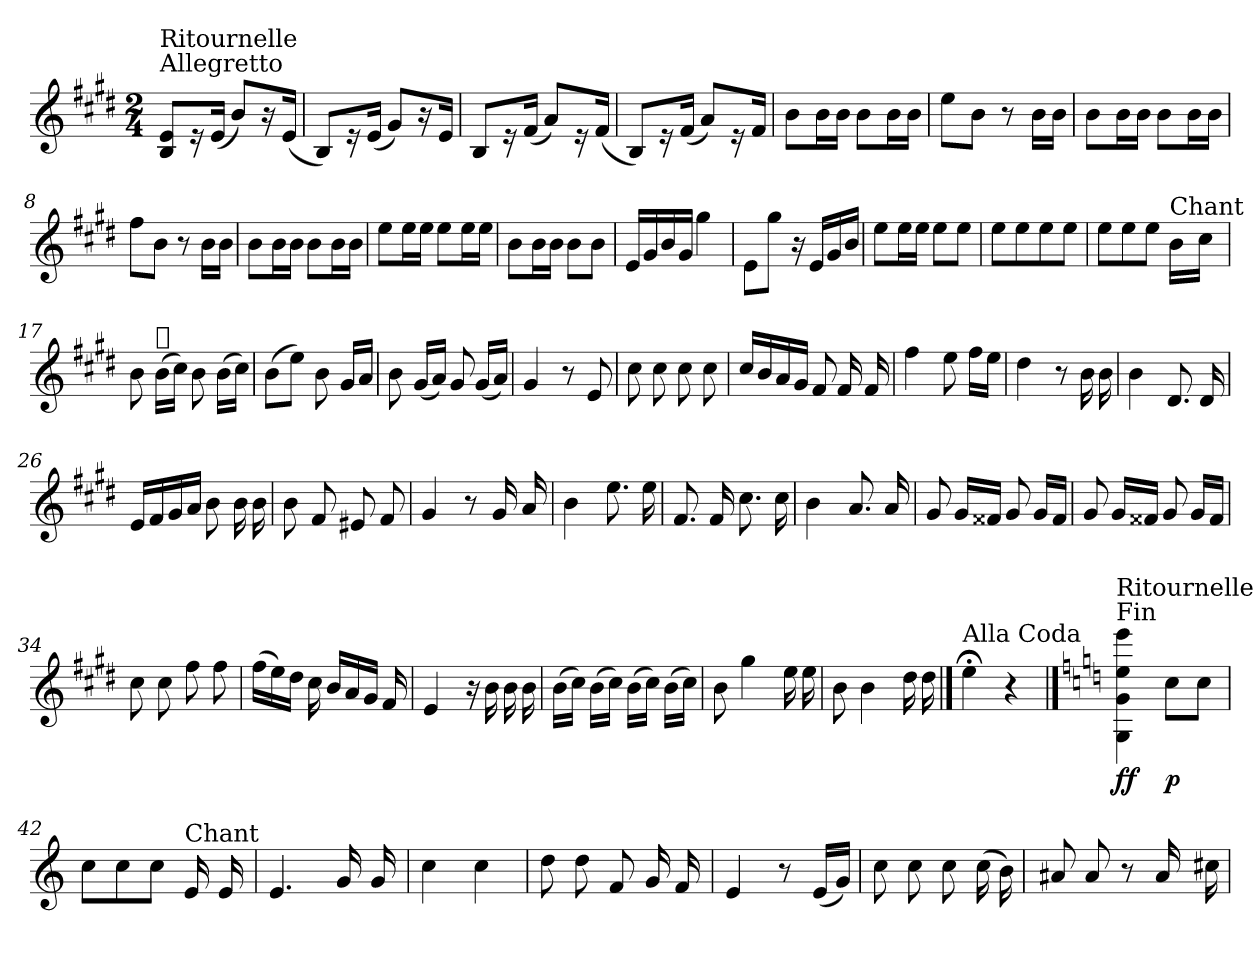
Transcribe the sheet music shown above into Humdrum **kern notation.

**kern	**dynam
*part1	*part1
*staff1	*staff1
*clefG2	*
*k[f#c#g#d#]	*
*E:	*
*M2/4	*
=1	=1
!LO:TX:a:t=Allegretto	!
!LO:TX:a:t=Ritournelle	!
8B/ 8e/L	.
16r	.
(<16e/Jk	.
8b/L)	.
16r	.
(<16e/Jk	.
=2	=2
8B/L)	.
16r	.
(<16e/Jk	.
8g#/L)	.
16r	.
16e/Jk	.
=3	=3
8B/L	.
16r	.
(<16f#/Jk	.
8a/L)	.
16re	.
(<16f#/Jk	.
=4	=4
8B/L)	.
16r	.
(<16f#/Jk	.
8a/L)	.
16re	.
16f#/Jk	.
=5	=5
8b\L	.
16b\L	.
16b\JJ	.
8b\L	.
16b\L	.
16b\JJ	.
=6	=6
8ee\L	.
8b\J	.
8r	.
16b\LL	.
16b\JJ	.
!!LO:LB:g=z
=7	=7
8b\L	.
16b\L	.
16b\JJ	.
8b\L	.
16b\L	.
16b\JJ	.
=8	=8
8ff#\L	.
8b\J	.
8r	.
16b\LL	.
16b\JJ	.
=9	=9
8b\L	.
16b\L	.
16b\JJ	.
8b\L	.
16b\L	.
16b\JJ	.
=10	=10
8ee\L	.
16ee\L	.
16ee\JJ	.
8ee\L	.
16ee\L	.
16ee\JJ	.
=11	=11
8b\L	.
16b\L	.
16b\JJ	.
8b\L	.
8b\J	.
=12	=12
16e/LL	.
16g#/	.
16b/	.
16g#/JJ	.
4gg#\	.
=13	=13
8e\L	.
8gg#\J	.
16r	.
16e/LL	.
16g#/	.
16b/JJ	.
!!LO:LB:g=z
=14	=14
8ee\L	.
16ee\L	.
16ee\JJ	.
8ee\L	.
8ee\J	.
=15	=15
8ee\L	.
8ee\	.
8ee\	.
8ee\J	.
=16	=16
8ee\L	.
8ee\	.
8ee\J	.
!LO:TX:a:t=Chant	!
16b\LL	.
16cc#\JJ	.
=17	=17
8b\	.
!LO:TX:a:t=𝄋	!
(>16b\LL	.
16cc#\JJ)	.
8b\	.
(>16b\LL	.
16cc#\JJ)	.
=18	=18
(>8b\L	.
8ee\J)	.
8b\	.
16g#/LL	.
16a/JJ	.
=19	=19
8b\	.
(<16g#/LL	.
16a/JJ)	.
8g#/	.
(<16g#/LL	.
16a/JJ)	.
=20	=20
4g#/	.
8r	.
8e/	.
=21	=21
8cc#\	.
8cc#\	.
8cc#\	.
8cc#\	.
!!LO:LB:g=z
=22	=22
16cc#/LL	.
16b/	.
16a/	.
16g#/JJ	.
8f#/	.
16f#/	.
16f#/	.
=23	=23
4ff#\	.
8ee\	.
16ff#\LL	.
16ee\JJ	.
=24	=24
4dd#\	.
8r	.
16b\	.
16b\	.
=25	=25
4b\	.
8.d#/	.
16d#/	.
=26	=26
16e/LL	.
16f#/	.
16g#/	.
16a/JJ	.
8b\	.
16b\	.
16b\	.
=27	=27
8b\	.
8f#/	.
8e#X/	.
8f#/	.
=28	=28
4g#/	.
8r	.
16g#/	.
16a/	.
!!LO:LB:g=z
=29	=29
4b\	.
8.ee\	.
16ee\	.
=30	=30
8.f#/	.
16f#/	.
8.cc#\	.
16cc#\	.
=31	=31
4b\	.
8.a/	.
16a/	.
=32	=32
8g#/	.
16g#/LL	.
16f##X/JJ	.
8g#/	.
16g#/LL	.
16f##/JJ	.
=33	=33
8g#/	.
16g#/LL	.
16f##X/JJ	.
8g#/	.
16g#/LL	.
16f##/JJ	.
=34	=34
8cc#\	.
8cc#\	.
8ff#\	.
8ff#\	.
=35	=35
(>16ff#\LL	.
16ee\)	.
16dd#\JJ	.
16cc#\	.
16b/LL	.
16a/	.
16g#/JJ	.
16f#/	.
!!LO:LB:g=z
=36	=36
4e/	.
16r	.
16b\	.
16b\	.
16b\	.
=37	=37
(>16b\LL	.
16cc#\JJ)	.
(>16b\LL	.
16cc#\JJ)	.
(>16b\LL	.
16cc#\JJ)	.
(>16b\LL	.
16cc#\JJ)	.
=38	=38
8b\	.
4gg#\	.
16ee\	.
16ee\	.
=39	=39
8b\	.
4b\	.
16dd#\	.
16dd#\	.
==40	==40
!LO:TX:a:t=Alla Coda	!
4ee;<\	.
4r	.
==41	==41
*k[]	*
!LO:TX:a:t=Fin	!
!LO:TX:a:t=Ritournelle	!
!	!LO:DY:b
4G\ 4g\ 4ee\ 4eee\	ff
!	!LO:DY:b
8cc\L	p
8cc\J	.
=42	=42
8cc\L	.
8cc\	.
8cc\J	.
!LO:TX:a:t=Chant	!
16e/	.
16e/	.
!!LO:LB:g=z
=43	=43
4.e/	.
16g/	.
16g/	.
=44	=44
4cc\	.
4cc\	.
=45	=45
8dd\	.
8dd\	.
8f/	.
16g/	.
16f/	.
=46	=46
4e/	.
8r	.
(<16e/LL	.
16g/JJ)	.
=47	=47
8cc\	.
8cc\	.
8cc\	.
(>16cc\	.
16b\)	.
=48	=48
8a#X/	.
8a#/	.
8r	.
16a#/	.
16cc#X\	.
=	=
*-	*-
